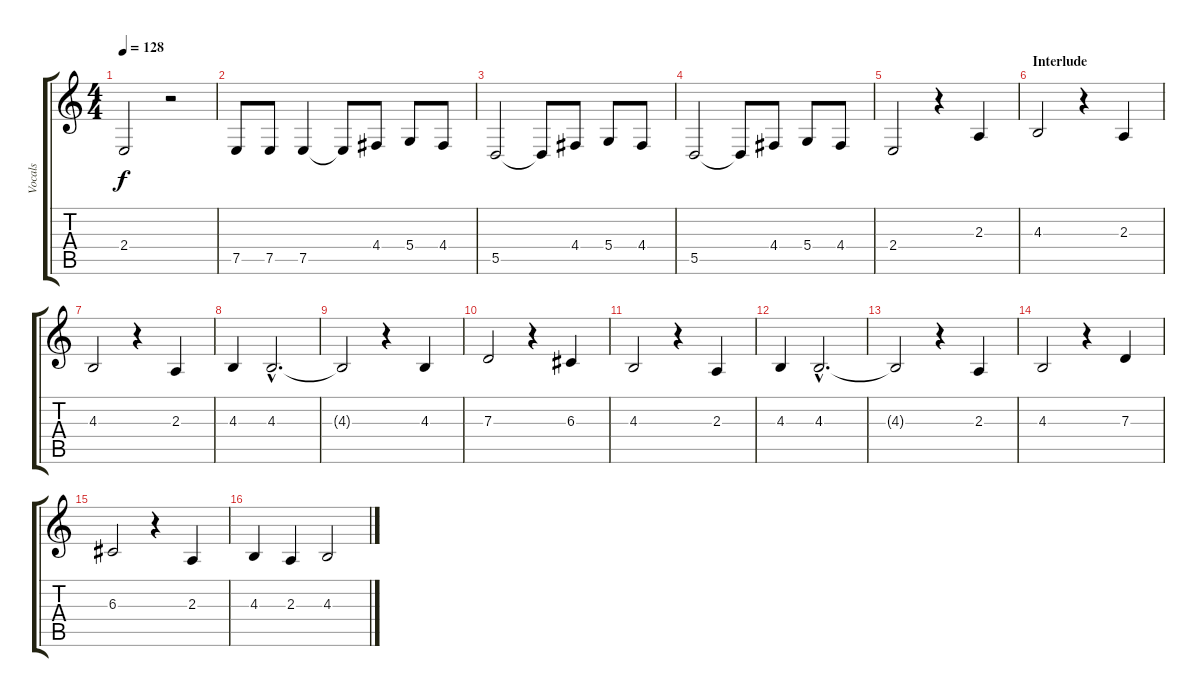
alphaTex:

\track ("Vocals" "Vocals") {instrument flute}
\staff {score tabs}
\tuning (E4 B3 G3 D3 A2 E2) {hide}
\ts (4 4)
\tempo 128
\clef g2
\ks c
2.4.2{dy f} r.2 |
7.5.8 7.5.8 7.5.4 7.5{t}.8 4.4.8 5.4.8 4.4.8 |
5.5.2 5.5{t}.8 4.4.8 5.4.8 4.4.8 |
5.5.2 5.5{t}.8 4.4.8 5.4.8 4.4.8 |
2.4.2 r.4 2.3.4 |
\section ("" "Interlude")
4.3.2 r.4 2.3.4 |
4.3.2 r.4 2.3.4 |
4.3.4 4.3{hac}.2{d} |
4.3{t}.2 r.4 4.3.4 |
7.3.2 r.4 6.3.4 |
4.3.2 r.4 2.3.4 |
4.3.4 4.3{hac}.2{d} |
4.3{t}.2 r.4 2.3.4 |
4.3.2 r.4 7.3.4 |
6.3.2 r.4 2.3.4 |
4.3.4 2.3.4 4.3.2
